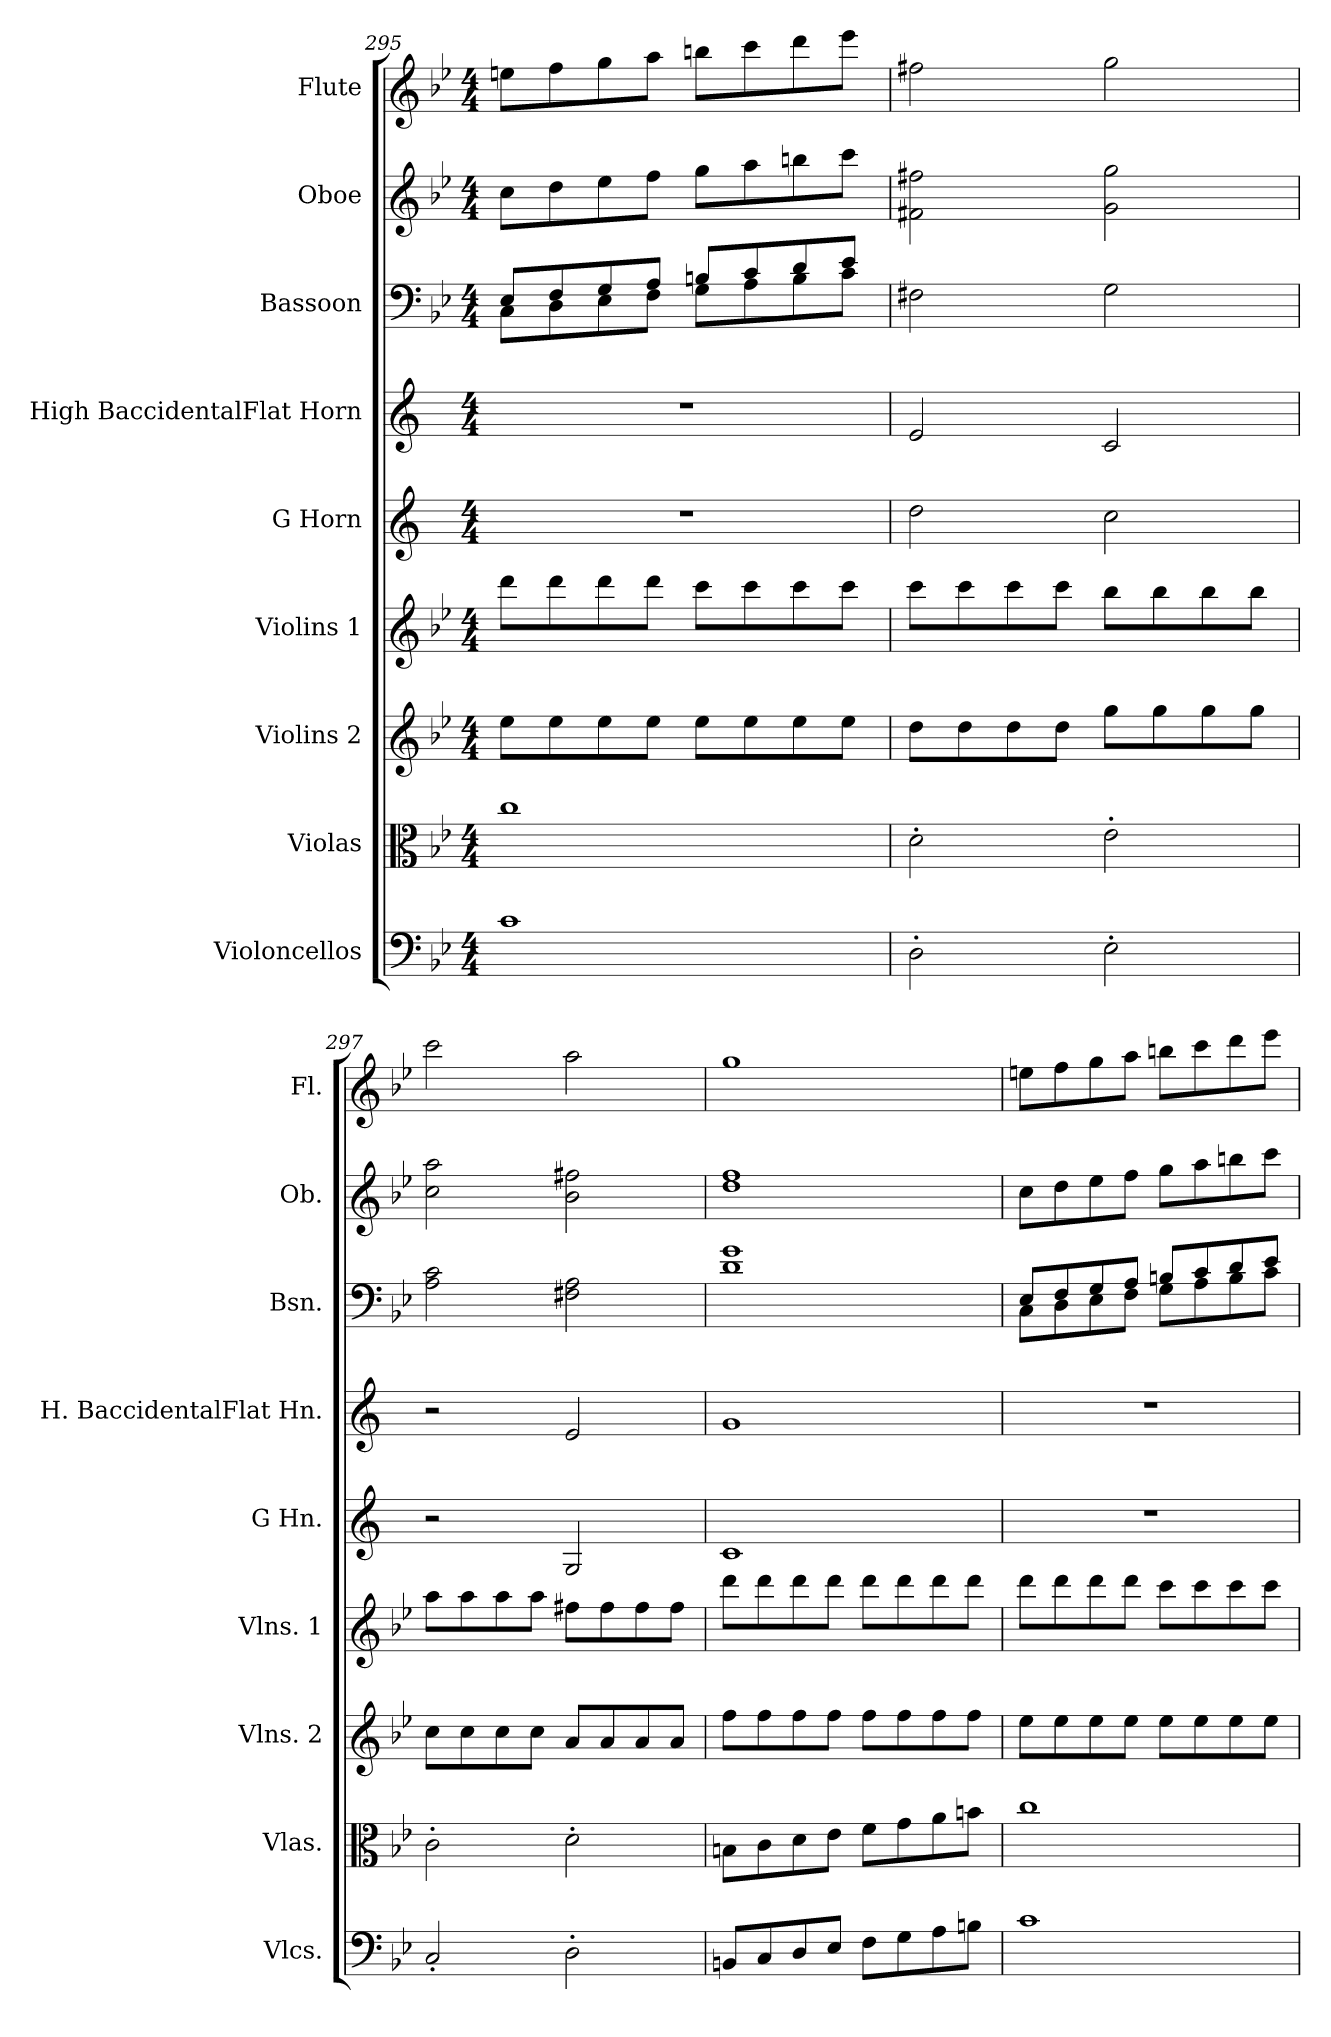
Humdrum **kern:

**kern	**kern	**kern	**kern	**kern	**kern	**kern	**kern	**kern
*part9	*part8	*part7	*part6	*part5	*part4	*part3	*part2	*part1
*staff9	*staff8	*staff7	*staff6	*staff5	*staff4	*staff3	*staff2	*staff1
*I"Violoncellos	*I"Violas	*I"Violins 2	*I"Violins 1	*I"G Horn	*I"High BaccidentalFlat Horn	*I"Bassoon	*I"Oboe	*I"Flute
*I'Vlcs.	*I'Vlas.	*I'Vlns. 2	*I'Vlns. 1	*I'G Hn.	*I'H. BaccidentalFlat Hn.	*I'Bsn.	*I'Ob.	*I'Fl.
*clefF4	*clefC3	*clefG2	*clefG2	*clefG2	*clefG2	*clefF4	*clefG2	*clefG2
*	*	*	*	*ITrd3c5	*ITrd1c2	*	*	*
*k[b-e-]	*k[b-e-]	*k[b-e-]	*k[b-e-]	*k[f#]	*k[b-e-]	*k[b-e-]	*k[b-e-]	*k[b-e-]
*M4/4	*M4/4	*M4/4	*M4/4	*M4/4	*M4/4	*M4/4	*M4/4	*M4/4
=295	=295	=295	=295	=295	=295	=295	=295	=295
*	*	*	*	*	*	*^	*	*
1c	1cc	8ee-\L	8ddd\L	1r	1r	8E-/L	8C\L	8cc\L	8een\L
.	.	8ee-\	8ddd\	.	.	8F/	8D\	8dd\	8ff\
.	.	8ee-\	8ddd\	.	.	8G/	8E-\	8ee-\	8gg\
.	.	8ee-\J	8ddd\J	.	.	8A/J	8F\J	8ff\J	8aa\J
.	.	8ee-\L	8ccc\L	.	.	8Bn/L	8G\L	8gg\L	8bbn\L
.	.	8ee-\	8ccc\	.	.	8c/	8A\	8aa\	8ccc\
.	.	8ee-\	8ccc\	.	.	8d/	8B\	8bbn\	8ddd\
.	.	8ee-\J	8ccc\J	.	.	8e-/J	8c\J	8ccc\J	8eee-\J
*	*	*	*	*	*	*v	*v	*	*
!!LO:PB:g=z
=296	=296	=296	=296	=296	=296	=296	=296	=296
2D'\	2d'\	8dd\L	8ccc\L	2a\	2d/	2F#X\	2f#X\ 2ff#X\	2ff#X\
.	.	8dd\	8ccc\	.	.	.	.	.
.	.	8dd\	8ccc\	.	.	.	.	.
.	.	8dd\J	8ccc\J	.	.	.	.	.
2E-'\	2e-'\	8gg\L	8bb-\L	2g\	2B-/	2G\	2g\ 2gg\	2gg\
.	.	8gg\	8bb-\	.	.	.	.	.
.	.	8gg\	8bb-\	.	.	.	.	.
.	.	8gg\J	8bb-\J	.	.	.	.	.
=297	=297	=297	=297	=297	=297	=297	=297	=297
2C'/	2c'\	8cc\L	8aa\L	2r	2r	2A\ 2c\	2cc\ 2aa\	2ccc\
.	.	8cc\	8aa\	.	.	.	.	.
.	.	8cc\	8aa\	.	.	.	.	.
.	.	8cc\J	8aa\J	.	.	.	.	.
2D'\	2d'\	8a/L	8ff#X\L	2D/	2d/	2F#X\ 2A\	2b-\ 2ff#X\	2aa\
.	.	8a/	8ff#\	.	.	.	.	.
.	.	8a/	8ff#\	.	.	.	.	.
.	.	8a/J	8ff#\J	.	.	.	.	.
=298	=298	=298	=298	=298	=298	=298	=298	=298
8BBn/L	8Bn\L	8ff\L	8ddd\L	1G	1f	1d 1g	1dd 1ff	1gg
8C/	8c\	8ff\	8ddd\	.	.	.	.	.
8D/	8d\	8ff\	8ddd\	.	.	.	.	.
8E-/J	8e-\J	8ff\J	8ddd\J	.	.	.	.	.
8F\L	8f\L	8ff\L	8ddd\L	.	.	.	.	.
8G\	8g\	8ff\	8ddd\	.	.	.	.	.
8A\	8a\	8ff\	8ddd\	.	.	.	.	.
8Bn\J	8bn\J	8ff\J	8ddd\J	.	.	.	.	.
!!LO:PB:g=z
=299	=299	=299	=299	=299	=299	=299	=299	=299
*	*	*	*	*	*	*^	*	*
1c	1cc	8ee-\L	8ddd\L	1r	1r	8E-/L	8C\L	8cc\L	8een\L
.	.	8ee-\	8ddd\	.	.	8F/	8D\	8dd\	8ff\
.	.	8ee-\	8ddd\	.	.	8G/	8E-\	8ee-\	8gg\
.	.	8ee-\J	8ddd\J	.	.	8A/J	8F\J	8ff\J	8aa\J
.	.	8ee-\L	8ccc\L	.	.	8Bn/L	8G\L	8gg\L	8bbn\L
.	.	8ee-\	8ccc\	.	.	8c/	8A\	8aa\	8ccc\
.	.	8ee-\	8ccc\	.	.	8d/	8B\	8bbn\	8ddd\
.	.	8ee-\J	8ccc\J	.	.	8e-/J	8c\J	8ccc\J	8eee-\J
*	*	*	*	*	*	*v	*v	*	*
=	=	=	=	=	=	=	=	=
*-	*-	*-	*-	*-	*-	*-	*-	*-
